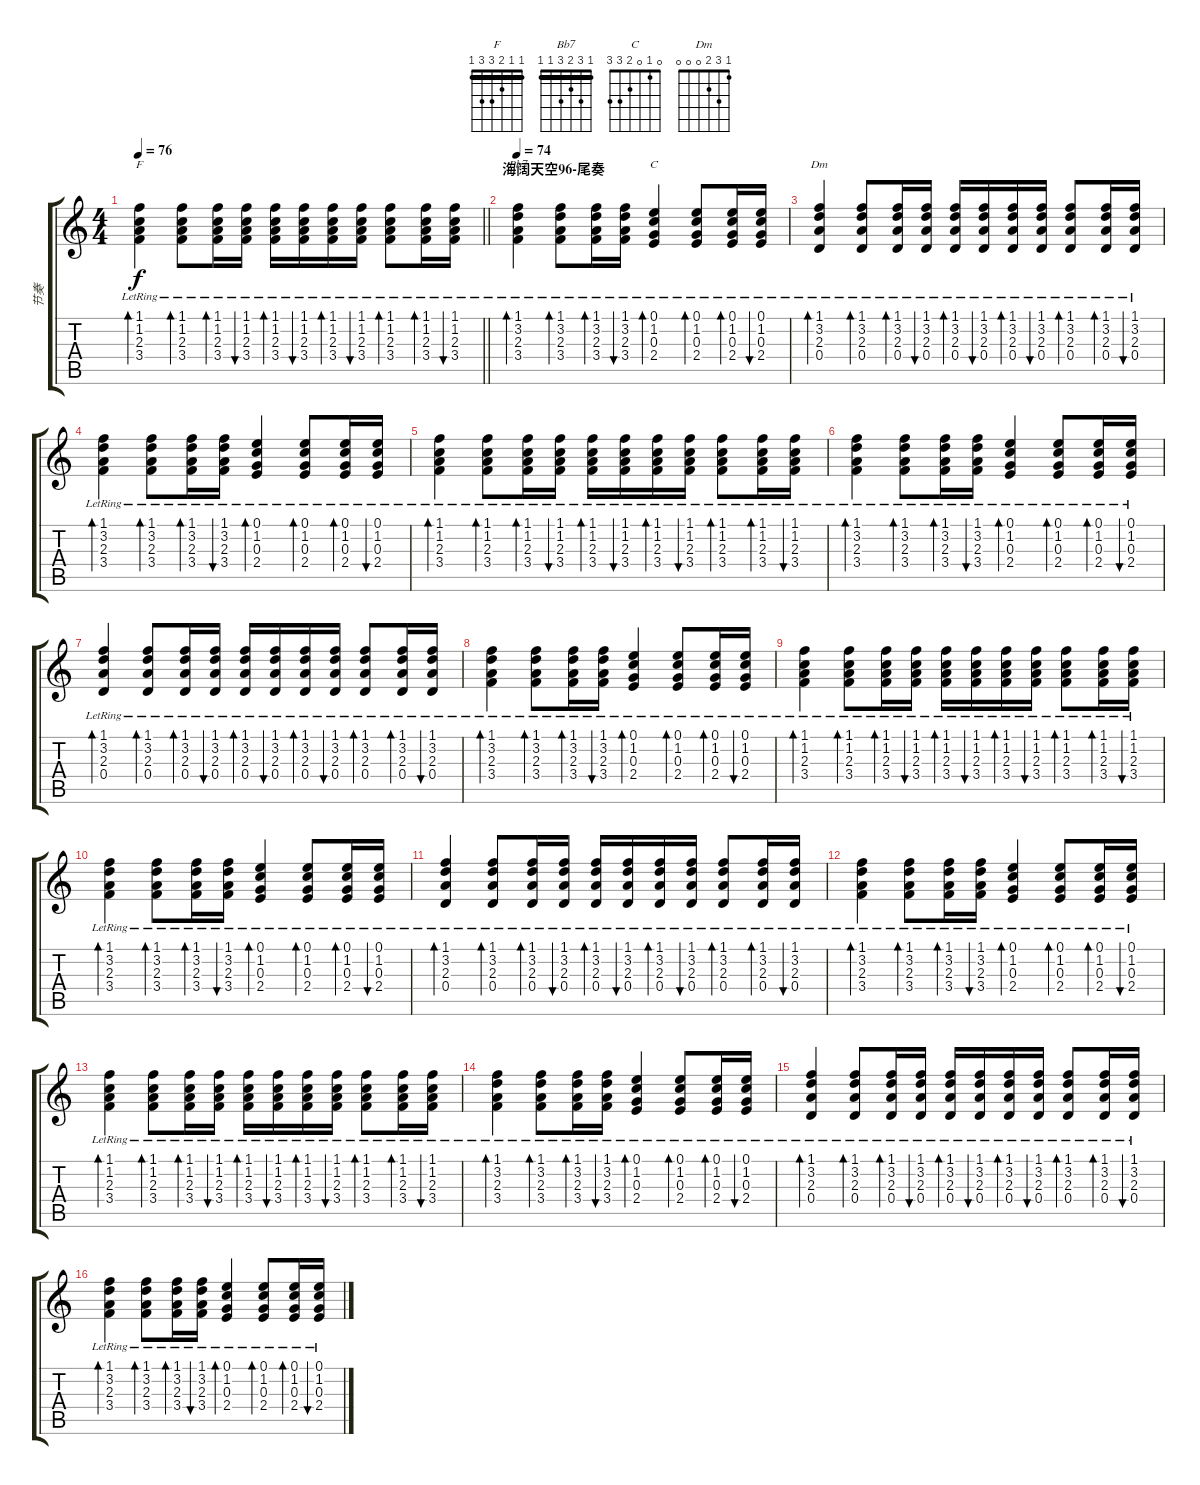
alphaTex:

\track ("节奏" "节奏") {instrument acousticguitarsteel}
\staff {score tabs}
\tuning (E4 B3 G3 D3 A2 E2) {hide}
\chord ("F" 1 1 2 3 3 1) {barre 1}
\chord ("Bb7" 1 3 2 3 1 1) {barre 1}
\chord ("C" 0 1 0 2 3 3)
\chord ("Dm" 1 3 2 0 0 0)
\ts (4 4)
\tempo 76
\clef g2
\barLineRight lightlight
\ks c
(1.1{lr} 1.2{lr} 2.3{lr} 3.4{lr}).4{bd 60 ch "F" dy f} (1.1{lr} 1.2{lr} 2.3{lr} 3.4{lr}).8{bd 60} (1.1{lr} 1.2{lr} 2.3{lr} 3.4{lr}).16{bd 60} (1.1{lr} 1.2{lr} 2.3{lr} 3.4{lr}).16{bu 60} (1.1{lr} 1.2{lr} 2.3{lr} 3.4{lr}).16{bd 60} (1.1{lr} 1.2{lr} 2.3{lr} 3.4{lr}).16{bu 60} (1.1{lr} 1.2{lr} 2.3{lr} 3.4{lr}).16{bd 60} (1.1{lr} 1.2{lr} 2.3{lr} 3.4{lr}).16{bu 60} (1.1{lr} 1.2{lr} 2.3{lr} 3.4{lr}).8{bd 60} (1.1{lr} 1.2{lr} 2.3{lr} 3.4{lr}).16{bd 60} (1.1{lr} 1.2{lr} 2.3{lr} 3.4{lr}).16{bu 60} |
\section ("" "海阔天空96-尾奏")
\tempo 74
(1.1{lr} 3.2{lr} 2.3{lr} 3.4{lr}).4{bd 60 ch "Bb7"} (1.1{lr} 3.2{lr} 2.3{lr} 3.4{lr}).8{bd 60} (1.1{lr} 3.2{lr} 2.3{lr} 3.4{lr}).16{bd 60} (1.1{lr} 3.2{lr} 2.3{lr} 3.4{lr}).16{bu 60} (0.1{lr} 1.2{lr} 0.3{lr} 2.4{lr}).4{bd 60 ch "C"} (0.1{lr} 1.2{lr} 0.3{lr} 2.4{lr}).8{bd 60} (0.1{lr} 1.2{lr} 0.3{lr} 2.4{lr}).16{bd 60} (0.1{lr} 1.2{lr} 0.3{lr} 2.4{lr}).16{bu 60} |
(1.1{lr} 3.2{lr} 2.3{lr} 0.4{lr}).4{bd 60 ch "Dm"} (1.1{lr} 3.2{lr} 2.3{lr} 0.4{lr}).8{bd 60} (1.1{lr} 3.2{lr} 2.3{lr} 0.4{lr}).16{bd 60} (1.1{lr} 3.2{lr} 2.3{lr} 0.4{lr}).16{bu 60} (1.1{lr} 3.2{lr} 2.3{lr} 0.4{lr}).16{bd 60} (1.1{lr} 3.2{lr} 2.3{lr} 0.4{lr}).16{bu 60} (1.1{lr} 3.2{lr} 2.3{lr} 0.4{lr}).16{bd 60} (1.1{lr} 3.2{lr} 2.3{lr} 0.4{lr}).16{bu 60} (1.1{lr} 3.2{lr} 2.3{lr} 0.4{lr}).8{bd 60} (1.1{lr} 3.2{lr} 2.3{lr} 0.4{lr}).16{bd 60} (1.1{lr} 3.2{lr} 2.3{lr} 0.4{lr}).16{bu 60} |
(1.1{lr} 3.2{lr} 2.3{lr} 3.4{lr}).4{bd 60} (1.1{lr} 3.2{lr} 2.3{lr} 3.4{lr}).8{bd 60} (1.1{lr} 3.2{lr} 2.3{lr} 3.4{lr}).16{bd 60} (1.1{lr} 3.2{lr} 2.3{lr} 3.4{lr}).16{bu 60} (0.1{lr} 1.2{lr} 0.3{lr} 2.4{lr}).4{bd 60} (0.1{lr} 1.2{lr} 0.3{lr} 2.4{lr}).8{bd 60} (0.1{lr} 1.2{lr} 0.3{lr} 2.4{lr}).16{bd 60} (0.1{lr} 1.2{lr} 0.3{lr} 2.4{lr}).16{bu 60} |
(1.1{lr} 1.2{lr} 2.3{lr} 3.4{lr}).4{bd 60} (1.1{lr} 1.2{lr} 2.3{lr} 3.4{lr}).8{bd 60} (1.1{lr} 1.2{lr} 2.3{lr} 3.4{lr}).16{bd 60} (1.1{lr} 1.2{lr} 2.3{lr} 3.4{lr}).16{bu 60} (1.1{lr} 1.2{lr} 2.3{lr} 3.4{lr}).16{bd 60} (1.1{lr} 1.2{lr} 2.3{lr} 3.4{lr}).16{bu 60} (1.1{lr} 1.2{lr} 2.3{lr} 3.4{lr}).16{bd 60} (1.1{lr} 1.2{lr} 2.3{lr} 3.4{lr}).16{bu 60} (1.1{lr} 1.2{lr} 2.3{lr} 3.4{lr}).8{bd 60} (1.1{lr} 1.2{lr} 2.3{lr} 3.4{lr}).16{bd 60} (1.1{lr} 1.2{lr} 2.3{lr} 3.4{lr}).16{bu 60} |
(1.1{lr} 3.2{lr} 2.3{lr} 3.4{lr}).4{bd 60} (1.1{lr} 3.2{lr} 2.3{lr} 3.4{lr}).8{bd 60} (1.1{lr} 3.2{lr} 2.3{lr} 3.4{lr}).16{bd 60} (1.1{lr} 3.2{lr} 2.3{lr} 3.4{lr}).16{bu 60} (0.1{lr} 1.2{lr} 0.3{lr} 2.4{lr}).4{bd 60} (0.1{lr} 1.2{lr} 0.3{lr} 2.4{lr}).8{bd 60} (0.1{lr} 1.2{lr} 0.3{lr} 2.4{lr}).16{bd 60} (0.1{lr} 1.2{lr} 0.3{lr} 2.4{lr}).16{bu 60} |
(1.1{lr} 3.2{lr} 2.3{lr} 0.4{lr}).4{bd 60} (1.1{lr} 3.2{lr} 2.3{lr} 0.4{lr}).8{bd 60} (1.1{lr} 3.2{lr} 2.3{lr} 0.4{lr}).16{bd 60} (1.1{lr} 3.2{lr} 2.3{lr} 0.4{lr}).16{bu 60} (1.1{lr} 3.2{lr} 2.3{lr} 0.4{lr}).16{bd 60} (1.1{lr} 3.2{lr} 2.3{lr} 0.4{lr}).16{bu 60} (1.1{lr} 3.2{lr} 2.3{lr} 0.4{lr}).16{bd 60} (1.1{lr} 3.2{lr} 2.3{lr} 0.4{lr}).16{bu 60} (1.1{lr} 3.2{lr} 2.3{lr} 0.4{lr}).8{bd 60} (1.1{lr} 3.2{lr} 2.3{lr} 0.4{lr}).16{bd 60} (1.1{lr} 3.2{lr} 2.3{lr} 0.4{lr}).16{bu 60} |
(1.1{lr} 3.2{lr} 2.3{lr} 3.4{lr}).4{bd 60} (1.1{lr} 3.2{lr} 2.3{lr} 3.4{lr}).8{bd 60} (1.1{lr} 3.2{lr} 2.3{lr} 3.4{lr}).16{bd 60} (1.1{lr} 3.2{lr} 2.3{lr} 3.4{lr}).16{bu 60} (0.1{lr} 1.2{lr} 0.3{lr} 2.4{lr}).4{bd 60} (0.1{lr} 1.2{lr} 0.3{lr} 2.4{lr}).8{bd 60} (0.1{lr} 1.2{lr} 0.3{lr} 2.4{lr}).16{bd 60} (0.1{lr} 1.2{lr} 0.3{lr} 2.4{lr}).16{bu 60} |
(1.1{lr} 1.2{lr} 2.3{lr} 3.4{lr}).4{bd 60} (1.1{lr} 1.2{lr} 2.3{lr} 3.4{lr}).8{bd 60} (1.1{lr} 1.2{lr} 2.3{lr} 3.4{lr}).16{bd 60} (1.1{lr} 1.2{lr} 2.3{lr} 3.4{lr}).16{bu 60} (1.1{lr} 1.2{lr} 2.3{lr} 3.4{lr}).16{bd 60} (1.1{lr} 1.2{lr} 2.3{lr} 3.4{lr}).16{bu 60} (1.1{lr} 1.2{lr} 2.3{lr} 3.4{lr}).16{bd 60} (1.1{lr} 1.2{lr} 2.3{lr} 3.4{lr}).16{bu 60} (1.1{lr} 1.2{lr} 2.3{lr} 3.4{lr}).8{bd 60} (1.1{lr} 1.2{lr} 2.3{lr} 3.4{lr}).16{bd 60} (1.1{lr} 1.2{lr} 2.3{lr} 3.4{lr}).16{bu 60} |
(1.1{lr} 3.2{lr} 2.3{lr} 3.4{lr}).4{bd 60} (1.1{lr} 3.2{lr} 2.3{lr} 3.4{lr}).8{bd 60} (1.1{lr} 3.2{lr} 2.3{lr} 3.4{lr}).16{bd 60} (1.1{lr} 3.2{lr} 2.3{lr} 3.4{lr}).16{bu 60} (0.1{lr} 1.2{lr} 0.3{lr} 2.4{lr}).4{bd 60} (0.1{lr} 1.2{lr} 0.3{lr} 2.4{lr}).8{bd 60} (0.1{lr} 1.2{lr} 0.3{lr} 2.4{lr}).16{bd 60} (0.1{lr} 1.2{lr} 0.3{lr} 2.4{lr}).16{bu 60} |
(1.1{lr} 3.2{lr} 2.3{lr} 0.4{lr}).4{bd 60} (1.1{lr} 3.2{lr} 2.3{lr} 0.4{lr}).8{bd 60} (1.1{lr} 3.2{lr} 2.3{lr} 0.4{lr}).16{bd 60} (1.1{lr} 3.2{lr} 2.3{lr} 0.4{lr}).16{bu 60} (1.1{lr} 3.2{lr} 2.3{lr} 0.4{lr}).16{bd 60} (1.1{lr} 3.2{lr} 2.3{lr} 0.4{lr}).16{bu 60} (1.1{lr} 3.2{lr} 2.3{lr} 0.4{lr}).16{bd 60} (1.1{lr} 3.2{lr} 2.3{lr} 0.4{lr}).16{bu 60} (1.1{lr} 3.2{lr} 2.3{lr} 0.4{lr}).8{bd 60} (1.1{lr} 3.2{lr} 2.3{lr} 0.4{lr}).16{bd 60} (1.1{lr} 3.2{lr} 2.3{lr} 0.4{lr}).16{bu 60} |
(1.1{lr} 3.2{lr} 2.3{lr} 3.4{lr}).4{bd 60} (1.1{lr} 3.2{lr} 2.3{lr} 3.4{lr}).8{bd 60} (1.1{lr} 3.2{lr} 2.3{lr} 3.4{lr}).16{bd 60} (1.1{lr} 3.2{lr} 2.3{lr} 3.4{lr}).16{bu 60} (0.1{lr} 1.2{lr} 0.3{lr} 2.4{lr}).4{bd 60} (0.1{lr} 1.2{lr} 0.3{lr} 2.4{lr}).8{bd 60} (0.1{lr} 1.2{lr} 0.3{lr} 2.4{lr}).16{bd 60} (0.1{lr} 1.2{lr} 0.3{lr} 2.4{lr}).16{bu 60} |
(1.1{lr} 1.2{lr} 2.3{lr} 3.4{lr}).4{bd 60} (1.1{lr} 1.2{lr} 2.3{lr} 3.4{lr}).8{bd 60} (1.1{lr} 1.2{lr} 2.3{lr} 3.4{lr}).16{bd 60} (1.1{lr} 1.2{lr} 2.3{lr} 3.4{lr}).16{bu 60} (1.1{lr} 1.2{lr} 2.3{lr} 3.4{lr}).16{bd 60} (1.1{lr} 1.2{lr} 2.3{lr} 3.4{lr}).16{bu 60} (1.1{lr} 1.2{lr} 2.3{lr} 3.4{lr}).16{bd 60} (1.1{lr} 1.2{lr} 2.3{lr} 3.4{lr}).16{bu 60} (1.1{lr} 1.2{lr} 2.3{lr} 3.4{lr}).8{bd 60} (1.1{lr} 1.2{lr} 2.3{lr} 3.4{lr}).16{bd 60} (1.1{lr} 1.2{lr} 2.3{lr} 3.4{lr}).16{bu 60} |
(1.1{lr} 3.2{lr} 2.3{lr} 3.4{lr}).4{bd 60} (1.1{lr} 3.2{lr} 2.3{lr} 3.4{lr}).8{bd 60} (1.1{lr} 3.2{lr} 2.3{lr} 3.4{lr}).16{bd 60} (1.1{lr} 3.2{lr} 2.3{lr} 3.4{lr}).16{bu 60} (0.1{lr} 1.2{lr} 0.3{lr} 2.4{lr}).4{bd 60} (0.1{lr} 1.2{lr} 0.3{lr} 2.4{lr}).8{bd 60} (0.1{lr} 1.2{lr} 0.3{lr} 2.4{lr}).16{bd 60} (0.1{lr} 1.2{lr} 0.3{lr} 2.4{lr}).16{bu 60} |
(1.1{lr} 3.2{lr} 2.3{lr} 0.4{lr}).4{bd 60} (1.1{lr} 3.2{lr} 2.3{lr} 0.4{lr}).8{bd 60} (1.1{lr} 3.2{lr} 2.3{lr} 0.4{lr}).16{bd 60} (1.1{lr} 3.2{lr} 2.3{lr} 0.4{lr}).16{bu 60} (1.1{lr} 3.2{lr} 2.3{lr} 0.4{lr}).16{bd 60} (1.1{lr} 3.2{lr} 2.3{lr} 0.4{lr}).16{bu 60} (1.1{lr} 3.2{lr} 2.3{lr} 0.4{lr}).16{bd 60} (1.1{lr} 3.2{lr} 2.3{lr} 0.4{lr}).16{bu 60} (1.1{lr} 3.2{lr} 2.3{lr} 0.4{lr}).8{bd 60} (1.1{lr} 3.2{lr} 2.3{lr} 0.4{lr}).16{bd 60} (1.1{lr} 3.2{lr} 2.3{lr} 0.4{lr}).16{bu 60} |
(1.1{lr} 3.2{lr} 2.3{lr} 3.4{lr}).4{bd 60} (1.1{lr} 3.2{lr} 2.3{lr} 3.4{lr}).8{bd 60} (1.1{lr} 3.2{lr} 2.3{lr} 3.4{lr}).16{bd 60} (1.1{lr} 3.2{lr} 2.3{lr} 3.4{lr}).16{bu 60} (0.1{lr} 1.2{lr} 0.3{lr} 2.4{lr}).4{bd 60} (0.1{lr} 1.2{lr} 0.3{lr} 2.4{lr}).8{bd 60} (0.1{lr} 1.2{lr} 0.3{lr} 2.4{lr}).16{bd 60} (0.1{lr} 1.2{lr} 0.3{lr} 2.4{lr}).16{bu 60}
